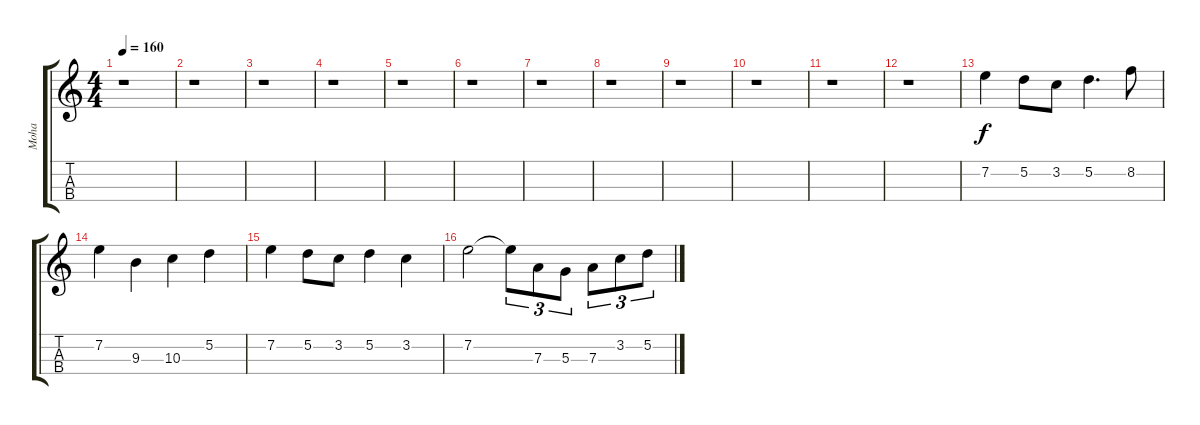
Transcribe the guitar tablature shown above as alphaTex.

\track ("Moha" "Moha") {instrument violin}
\staff {score tabs}
\tuning (E5 A4 D4 G3) {hide}
\ts (4 4)
\tempo 160
\clef g2
\ks c
r.1{dy f} |
r.1 |
r.1 |
r.1 |
r.1 |
r.1 |
r.1 |
r.1 |
r.1 |
r.1 |
r.1 |
r.1 |
7.2.4 5.2.8 3.2.8 5.2.4{d} 8.2.8 |
7.2.4 9.3.4 10.3.4 5.2.4 |
7.2.4 5.2.8 3.2.8 5.2.4 3.2.4 |
7.2.2 7.2{t}.8{tu (3 2)} 7.3.8{tu (3 2)} 5.3.8{tu (3 2)} 7.3.8{tu (3 2)} 3.2.8{tu (3 2)} 5.2.8{tu (3 2)}
